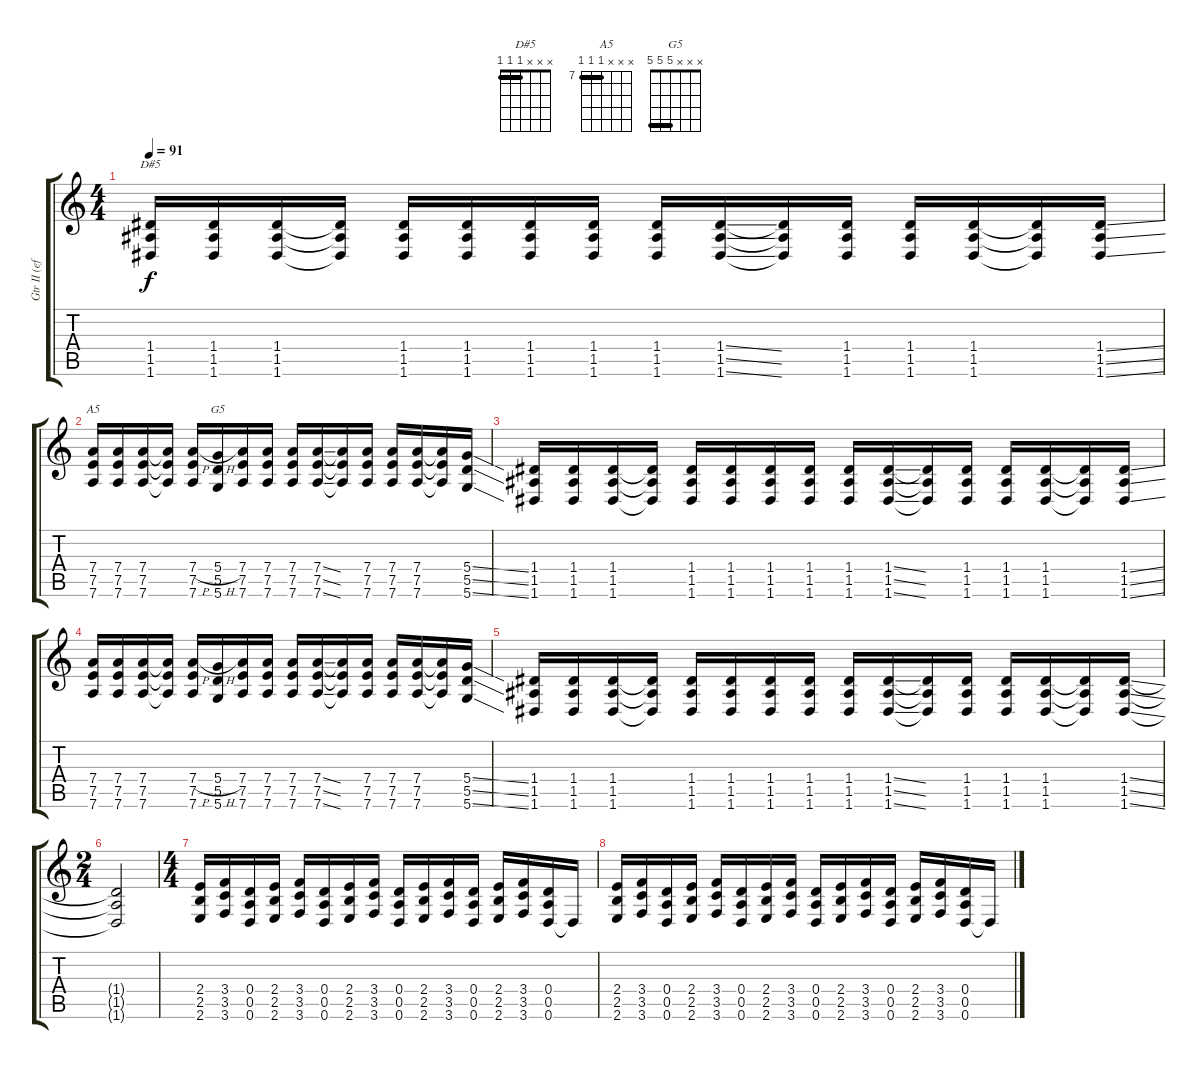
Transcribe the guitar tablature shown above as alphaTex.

\track ("Gtr II (effet disto + Flanjet ou Talk.)" "Gtr II (ef") {instrument overdrivenguitar}
\staff {score tabs}
\tuning (E4 B3 G3 D3 A2 D2) {hide}
\chord ("D#5" x x x 1 1 1) {barre 1}
\chord ("A5" x x x 7 7 7) {firstfret 7 barre 7}
\chord ("G5" x x x 5 5 5) {barre 5}
\ts (4 4)
\tempo 91
\clef g2
\ks c
(1.4 1.5 1.6).16{ch "D#5" dy f} (1.4 1.5 1.6).16 (1.4 1.5 1.6).16 (1.4{t} 1.5{t} 1.6{t}).16 (1.4 1.5 1.6).16 (1.4 1.5 1.6).16 (1.4 1.5 1.6).16 (1.4 1.5 1.6).16 (1.4 1.5 1.6).16 (1.4{ss} 1.5{ss} 1.6{ss}).16 (1.4{t} 1.5{t} 1.6{t}).16 (1.4 1.5 1.6).16 (1.4 1.5 1.6).16 (1.4 1.5 1.6).16 (1.4{t} 1.5{t} 1.6{t}).16 (1.4{ss} 1.5{ss} 1.6{ss}).16 |
(7.4 7.5 7.6).16{ch "A5" instrument overdrivenguitar} (7.4 7.5 7.6).16 (7.4 7.5 7.6).16 (7.4{t} 7.5{t} 7.6{t}).16 (7.4{h} 7.5 7.6).16 (5.4{h} 5.5 5.6).16{ch "G5"} (7.4 7.5 7.6).16 (7.4 7.5 7.6).16 (7.4 7.5 7.6).16 (7.4{ss} 7.5{ss} 7.6{ss}).16 (7.4{t} 7.5{t} 7.6{t}).16 (7.4 7.5 7.6).16 (7.4 7.5 7.6).16 (7.4 7.5 7.6).16 (7.4{t} 7.5{t} 7.6{t}).16 (5.4{ss} 5.5{ss} 5.6{ss}).16 |
(1.4 1.5 1.6).16 (1.4 1.5 1.6).16 (1.4 1.5 1.6).16 (1.4{t} 1.5{t} 1.6{t}).16 (1.4 1.5 1.6).16 (1.4 1.5 1.6).16 (1.4 1.5 1.6).16 (1.4 1.5 1.6).16 (1.4 1.5 1.6).16 (1.4{ss} 1.5{ss} 1.6{ss}).16 (1.4{t} 1.5{t} 1.6{t}).16 (1.4 1.5 1.6).16 (1.4 1.5 1.6).16 (1.4 1.5 1.6).16 (1.4{t} 1.5{t} 1.6{t}).16 (1.4{ss} 1.5{ss} 1.6{ss}).16 |
(7.4 7.5 7.6).16 (7.4 7.5 7.6).16 (7.4 7.5 7.6).16 (7.4{t} 7.5{t} 7.6{t}).16 (7.4{h} 7.5 7.6).16 (5.4{h} 5.5 5.6).16 (7.4 7.5 7.6).16 (7.4 7.5 7.6).16 (7.4 7.5 7.6).16 (7.4{ss} 7.5{ss} 7.6{ss}).16 (7.4{t} 7.5{t} 7.6{t}).16 (7.4 7.5 7.6).16 (7.4 7.5 7.6).16 (7.4 7.5 7.6).16 (7.4{t} 7.5{t} 7.6{t}).16 (5.4{ss} 5.5{ss} 5.6{ss}).16 |
(1.4 1.5 1.6).16 (1.4 1.5 1.6).16 (1.4 1.5 1.6).16 (1.4{t} 1.5{t} 1.6{t}).16 (1.4 1.5 1.6).16 (1.4 1.5 1.6).16 (1.4 1.5 1.6).16 (1.4 1.5 1.6).16 (1.4 1.5 1.6).16 (1.4{ss} 1.5{ss} 1.6{ss}).16 (1.4{t} 1.5{t} 1.6{t}).16 (1.4 1.5 1.6).16 (1.4 1.5 1.6).16 (1.4 1.5 1.6).16 (1.4{t} 1.5{t} 1.6{t}).16 (1.4{ss} 1.5{ss} 1.6{ss}).16 |
\ts (2 4)
(1.4{t} 1.5{t} 1.6{t}).2 |
\ts (4 4)
(2.4 2.5 2.6).16 (3.4 3.5 3.6).16 (0.4 0.5 0.6).16 (2.4 2.5 2.6).16 (3.4 3.5 3.6).16 (0.4 0.5 0.6).16 (2.4 2.5 2.6).16 (3.4 3.5 3.6).16 (0.4 0.5 0.6).16 (2.4 2.5 2.6).16 (3.4 3.5 3.6).16 (0.4 0.5 0.6).16 (2.4 2.5 2.6).16 (3.4 3.5 3.6).16 (0.4 0.5 0.6).16 0.6{t}.16 |
(2.4 2.5 2.6).16 (3.4 3.5 3.6).16 (0.4 0.5 0.6).16 (2.4 2.5 2.6).16 (3.4 3.5 3.6).16 (0.4 0.5 0.6).16 (2.4 2.5 2.6).16 (3.4 3.5 3.6).16 (0.4 0.5 0.6).16 (2.4 2.5 2.6).16 (3.4 3.5 3.6).16 (0.4 0.5 0.6).16 (2.4 2.5 2.6).16 (3.4 3.5 3.6).16 (0.4 0.5 0.6).16 0.6{t}.16
